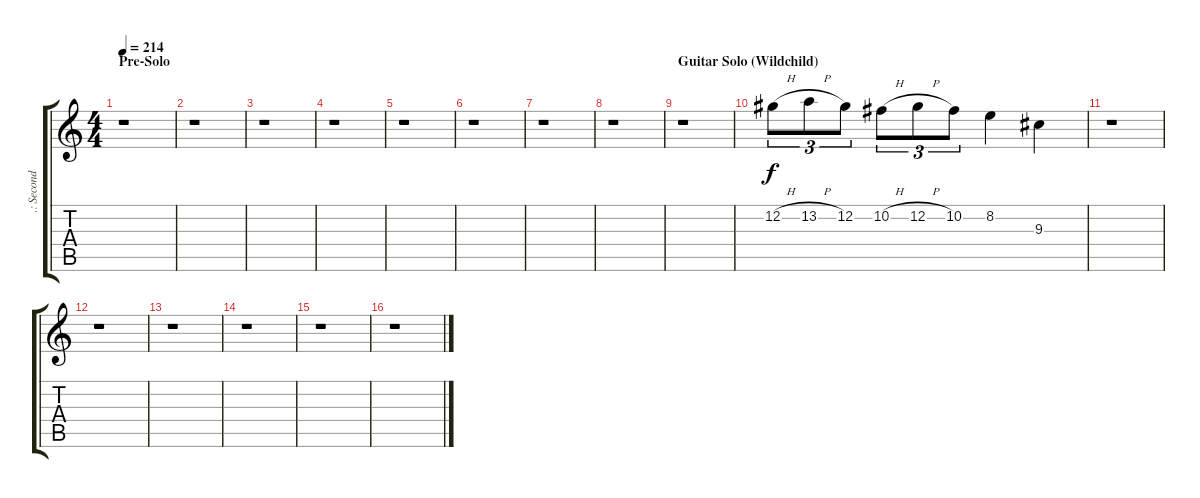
\track (".: Second Lead Guitar :." ".: Second ") {instrument distortionguitar}
\staff {score tabs}
\tuning (Db4 Ab3 E3 B2 Gb2 Db2) {hide}
\ts (4 4)
\section ("" "Pre-Solo")
\tempo 214
\clef g2
\ks c
r.1{dy f} |
r.1 |
r.1 |
r.1 |
r.1 |
r.1 |
r.1 |
r.1 |
\section ("" "Guitar Solo (Wildchild)")
r.1 |
12.2{h}.8{tu (3 2)} 13.2{h}.8{tu (3 2)} 12.2.8{tu (3 2)} 10.2{h}.8{tu (3 2)} 12.2{h}.8{tu (3 2)} 10.2.8{tu (3 2)} 8.2.4 9.3.4 |
r.1 |
r.1 |
r.1 |
r.1 |
r.1 |
r.1
